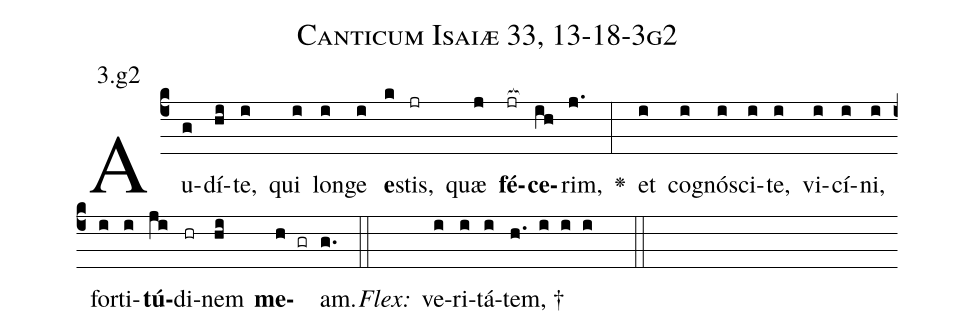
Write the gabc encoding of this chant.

name: Canticum Isaiæ 33, 13-18-3g2;
annotation: 3.g2;
%%
(c4)Au(g)dí(hi)te,(i) qui(i) lon(i)ge(i) <b>e</b>(k)stis,(jr) quæ(j) <b>fé</b>(jr[ocb:1{])<b>ce</b>(ih[ocb:0}])rim,(j.) <v>\greheightstar</v>(:) et(i) co(i)gnó(i)sci(i)te,(i) vi(i)cí(i)ni,(i) for(i)ti(i)<b>tú</b>(ji)di(hr)nem(hi) <b>me</b>(h gr)am.(g.) (::)
<i>Flex:</i>()  ve(i)ri(i)tá(i)tem, †(h. i i i  ::)

%E(i) u(i) o(ji) u(hi) a(h) e.(g.) (::)
